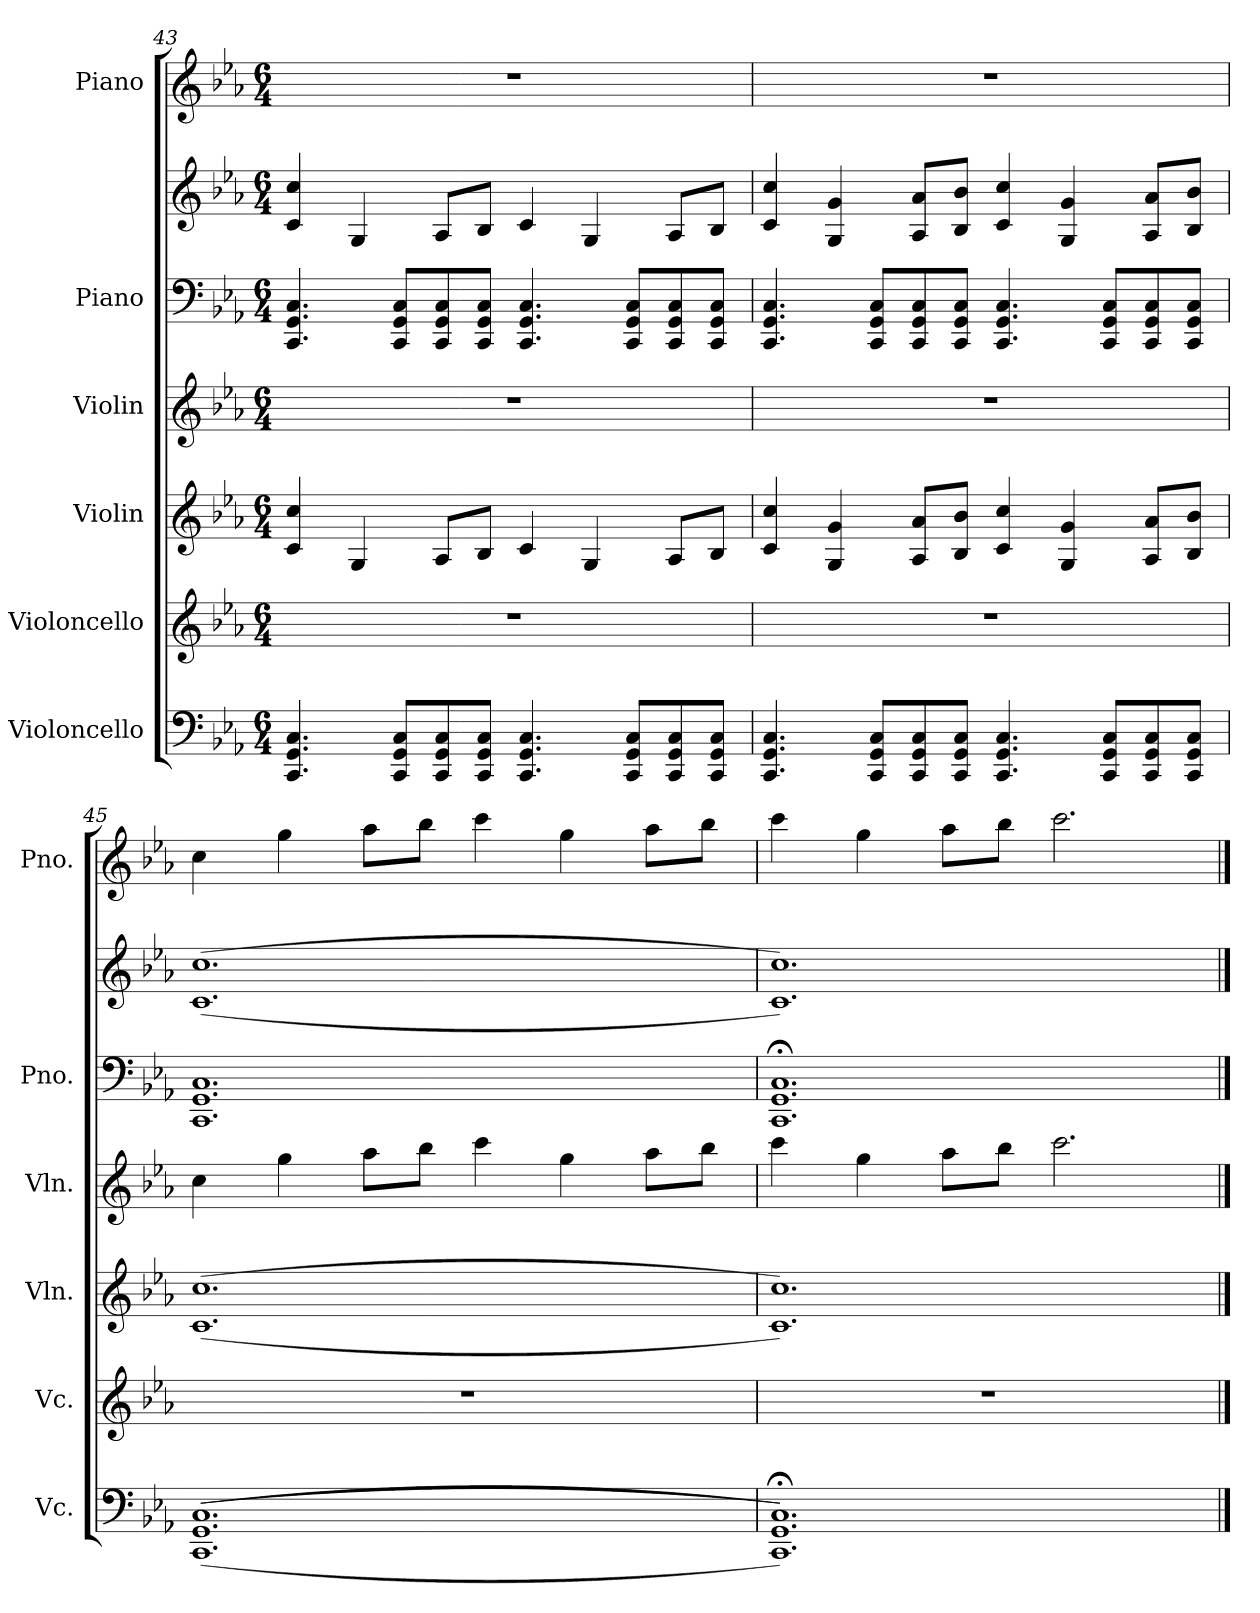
**kern	**kern	**kern	**kern	**kern	**kern	**kern
*part6	*part5	*part4	*part3	*part2	*part2	*part1
*staff7	*staff6	*staff5	*staff4	*staff3	*staff2	*staff1
*I"Violoncello	*I"Violoncello	*I"Violin	*I"Violin	*I"Piano	*	*I"Piano
*I'Vc.	*I'Vc.	*I'Vln.	*I'Vln.	*I'Pno.	*	*I'Pno.
*clefF4	*clefG2	*clefG2	*clefG2	*clefF4	*clefG2	*clefG2
*k[b-e-a-]	*k[b-e-a-]	*k[b-e-a-]	*k[b-e-a-]	*k[b-e-a-]	*k[b-e-a-]	*k[b-e-a-]
*M6/4	*M6/4	*M6/4	*M6/4	*M6/4	*M6/4	*M6/4
=43	=43	=43	=43	=43	=43	=43
4.CC/ 4.GG/ 4.C/	1.r	4c/ 4cc/	1.r	4.CC/ 4.GG/ 4.C/	4c/ 4cc/	1.r
.	.	4G/	.	.	4G/	.
8CC/ 8GG/ 8C/L	.	.	.	8CC/ 8GG/ 8C/L	.	.
8CC/ 8GG/ 8C/	.	8A-/L	.	8CC/ 8GG/ 8C/	8A-/L	.
8CC/ 8GG/ 8C/J	.	8B-/J	.	8CC/ 8GG/ 8C/J	8B-/J	.
4.CC/ 4.GG/ 4.C/	.	4c/	.	4.CC/ 4.GG/ 4.C/	4c/	.
.	.	4G/	.	.	4G/	.
8CC/ 8GG/ 8C/L	.	.	.	8CC/ 8GG/ 8C/L	.	.
8CC/ 8GG/ 8C/	.	8A-/L	.	8CC/ 8GG/ 8C/	8A-/L	.
8CC/ 8GG/ 8C/J	.	8B-/J	.	8CC/ 8GG/ 8C/J	8B-/J	.
=44	=44	=44	=44	=44	=44	=44
4.CC/ 4.GG/ 4.C/	1.r	4c/ 4cc/	1.r	4.CC/ 4.GG/ 4.C/	4c/ 4cc/	1.r
.	.	4G/ 4g/	.	.	4G/ 4g/	.
8CC/ 8GG/ 8C/L	.	.	.	8CC/ 8GG/ 8C/L	.	.
8CC/ 8GG/ 8C/	.	8A-/ 8a-/L	.	8CC/ 8GG/ 8C/	8A-/ 8a-/L	.
8CC/ 8GG/ 8C/J	.	8B-/ 8b-/J	.	8CC/ 8GG/ 8C/J	8B-/ 8b-/J	.
4.CC/ 4.GG/ 4.C/	.	4c/ 4cc/	.	4.CC/ 4.GG/ 4.C/	4c/ 4cc/	.
.	.	4G/ 4g/	.	.	4G/ 4g/	.
8CC/ 8GG/ 8C/L	.	.	.	8CC/ 8GG/ 8C/L	.	.
8CC/ 8GG/ 8C/	.	8A-/ 8a-/L	.	8CC/ 8GG/ 8C/	8A-/ 8a-/L	.
8CC/ 8GG/ 8C/J	.	8B-/ 8b-/J	.	8CC/ 8GG/ 8C/J	8B-/ 8b-/J	.
=45	=45	=45	=45	=45	=45	=45
(((1.CC 1.GG 1.C	1.r	((1.c 1.cc	4cc\	1.CC 1.GG 1.C	((1.c 1.cc	4cc\
.	.	.	4gg\	.	.	4gg\
.	.	.	8aa-\L	.	.	8aa-\L
.	.	.	8bb-\J	.	.	8bb-\J
.	.	.	4ccc\	.	.	4ccc\
.	.	.	4gg\	.	.	4gg\
.	.	.	8aa-\L	.	.	8aa-\L
.	.	.	8bb-\J	.	.	8bb-\J
!!LO:PB:g=z
=46	=46	=46	=46	=46	=46	=46
1.CC;< 1.GG;< 1.C;<)))	1.r	1.c 1.cc))	4ccc\	1.CC;< 1.GG;< 1.C;<	1.c 1.cc))	4ccc\
.	.	.	4gg\	.	.	4gg\
.	.	.	8aa-\L	.	.	8aa-\L
.	.	.	8bb-\J	.	.	8bb-\J
.	.	.	2.ccc\	.	.	2.ccc\
==	==	==	==	==	==	==
*-	*-	*-	*-	*-	*-	*-
